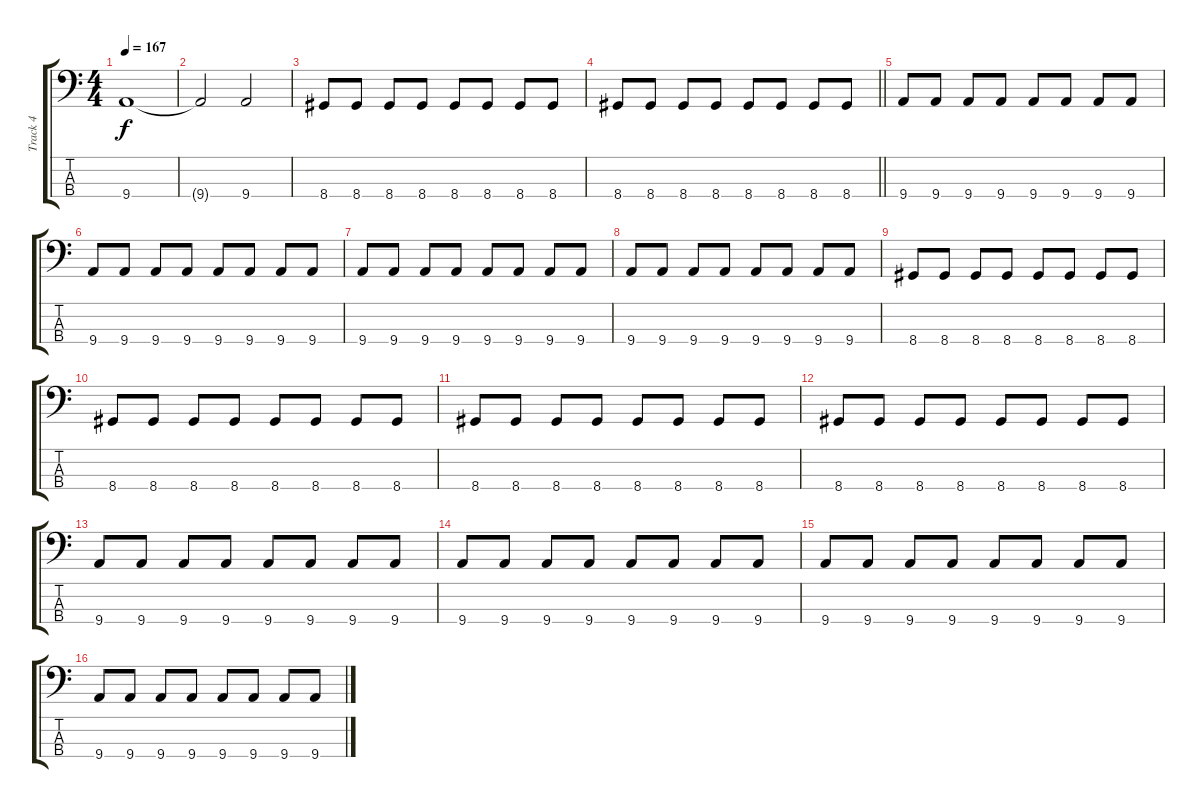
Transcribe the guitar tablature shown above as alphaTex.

\track ("Track 4" "Track 4") {instrument electricbasspick}
\staff {score tabs}
\tuning (F2 C2 G1 C1) {hide}
\ts (4 4)
\tempo 167
\clef f4
\ks c
9.4.1{dy f} |
9.4{t}.2 9.4.2 |
8.4.8 8.4.8 8.4.8 8.4.8 8.4.8 8.4.8 8.4.8 8.4.8 |
\barLineRight lightlight
8.4.8 8.4.8 8.4.8 8.4.8 8.4.8 8.4.8 8.4.8 8.4.8 |
9.4.8 9.4.8 9.4.8 9.4.8 9.4.8 9.4.8 9.4.8 9.4.8 |
9.4.8 9.4.8 9.4.8 9.4.8 9.4.8 9.4.8 9.4.8 9.4.8 |
9.4.8 9.4.8 9.4.8 9.4.8 9.4.8 9.4.8 9.4.8 9.4.8 |
9.4.8 9.4.8 9.4.8 9.4.8 9.4.8 9.4.8 9.4.8 9.4.8 |
8.4.8 8.4.8 8.4.8 8.4.8 8.4.8 8.4.8 8.4.8 8.4.8 |
8.4.8 8.4.8 8.4.8 8.4.8 8.4.8 8.4.8 8.4.8 8.4.8 |
8.4.8 8.4.8 8.4.8 8.4.8 8.4.8 8.4.8 8.4.8 8.4.8 |
8.4.8 8.4.8 8.4.8 8.4.8 8.4.8 8.4.8 8.4.8 8.4.8 |
9.4.8 9.4.8 9.4.8 9.4.8 9.4.8 9.4.8 9.4.8 9.4.8 |
9.4.8 9.4.8 9.4.8 9.4.8 9.4.8 9.4.8 9.4.8 9.4.8 |
9.4.8 9.4.8 9.4.8 9.4.8 9.4.8 9.4.8 9.4.8 9.4.8 |
9.4.8 9.4.8 9.4.8 9.4.8 9.4.8 9.4.8 9.4.8 9.4.8
